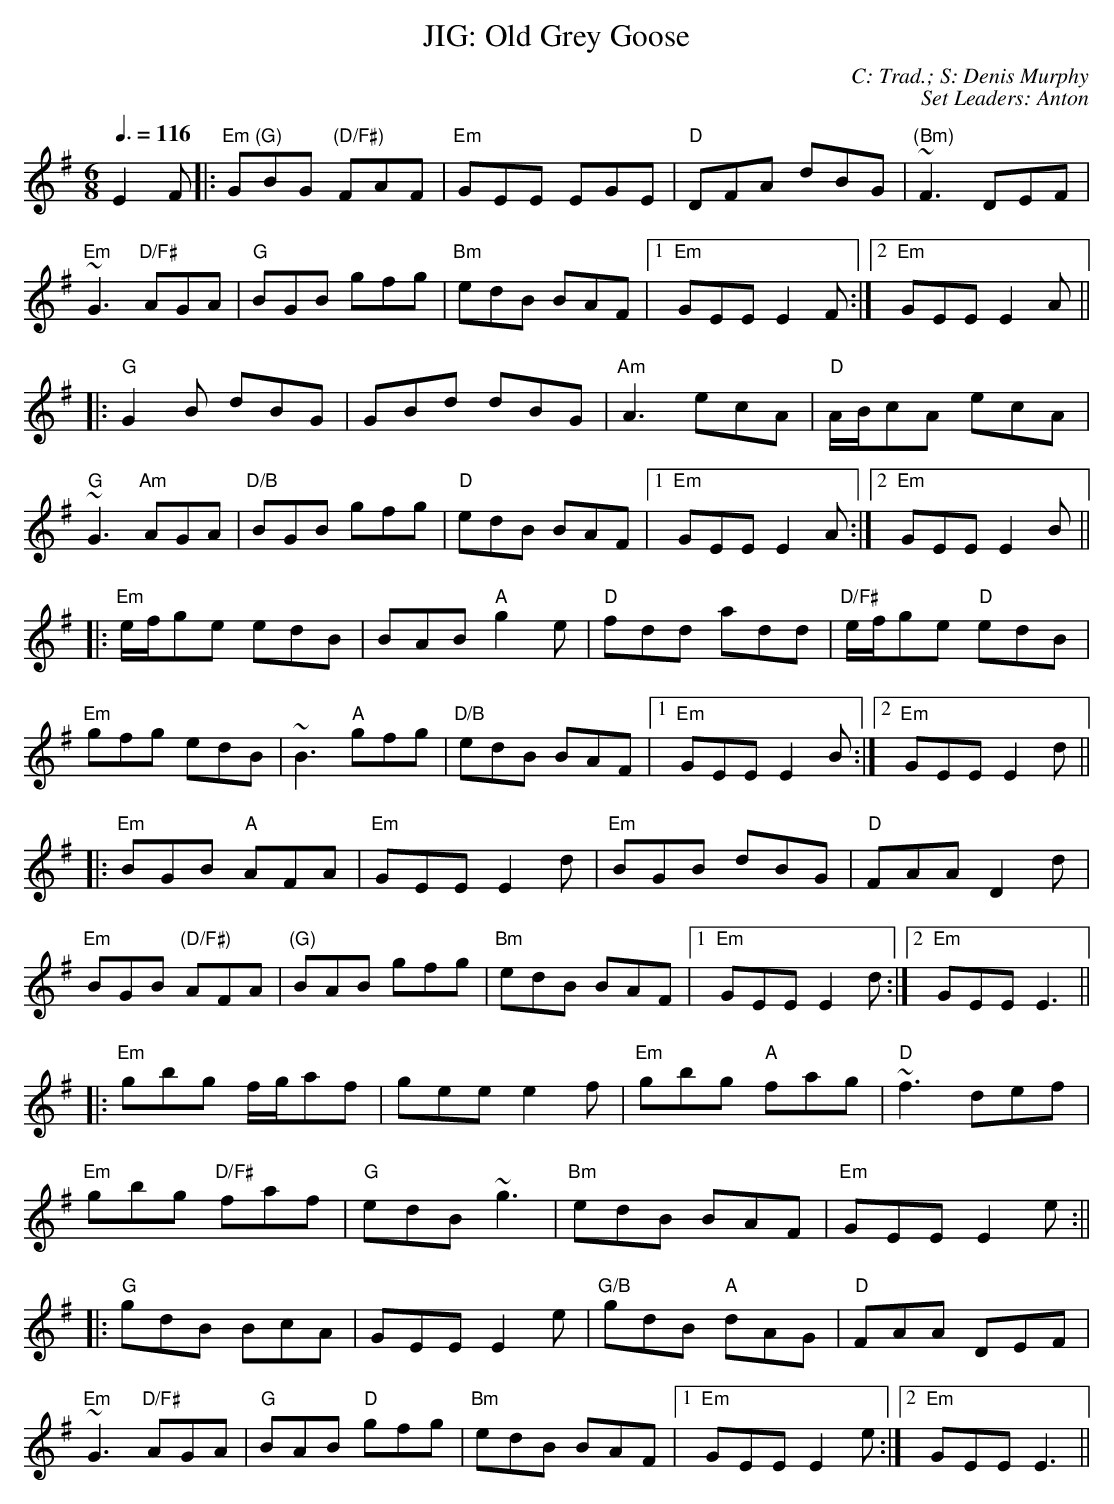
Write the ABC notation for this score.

X:1
T: JIG: Old Grey Goose
C: C: Trad.; S: Denis Murphy
C: Set Leaders: Anton
M: 6/8
L: 1/8
Q: 3/8=116
K: Emin
E2 F|:"Em (G)"GBG "(D/F#)"FAF|"Em"GEE EGE|"D"DFA dBG|"(Bm)"~F3 DEF|
"Em"~G3 "D/F#"AGA|"G"BGB gfg|"Bm"edB BAF|1 "Em"GEE E2F:|2 "Em"GEE E2A||
|:"G"G2B dBG|GBd dBG|"Am"A3 ecA|"D"A/B/cA ecA|
"G"~G3 "Am"AGA|"D/B"BGB gfg|"D"edB BAF|1 "Em"GEE E2A:|2 "Em"GEE E2B||
|:"Em"e/f/ge edB|BAB "A"g2e|"D"fdd add|"D/F#"e/f/ge "D"edB|
"Em"gfg edB|~B3 "A"gfg|"D/B"edB BAF|1 "Em"GEE E2B:|2 "Em"GEE E2d||
|:"Em"BGB "A"AFA|"Em"GEE E2d|"Em"BGB dBG|"D"FAA D2d|
"Em"BGB "(D/F#)"AFA|"(G)"BAB gfg|"Bm"edB BAF|1 "Em"GEE E2d:|2 "Em"GEE E3||
|:"Em"gbg f/g/af|gee e2f|"Em"gbg "A"fag|"D"~f3 def|
"Em"gbg "D/F#"faf|"G"edB ~g3|"Bm"edB BAF|"Em"GEE E2e:||
|:"G"gdB BcA|GEE E2e|"G/B"gdB "A"dAG|"D"FAA DEF|
"Em"~G3 "D/F#"AGA|"G"BAB "D"gfg|"Bm"edB BAF|1 "Em"GEE E2e:|2 "Em"GEE E3||
